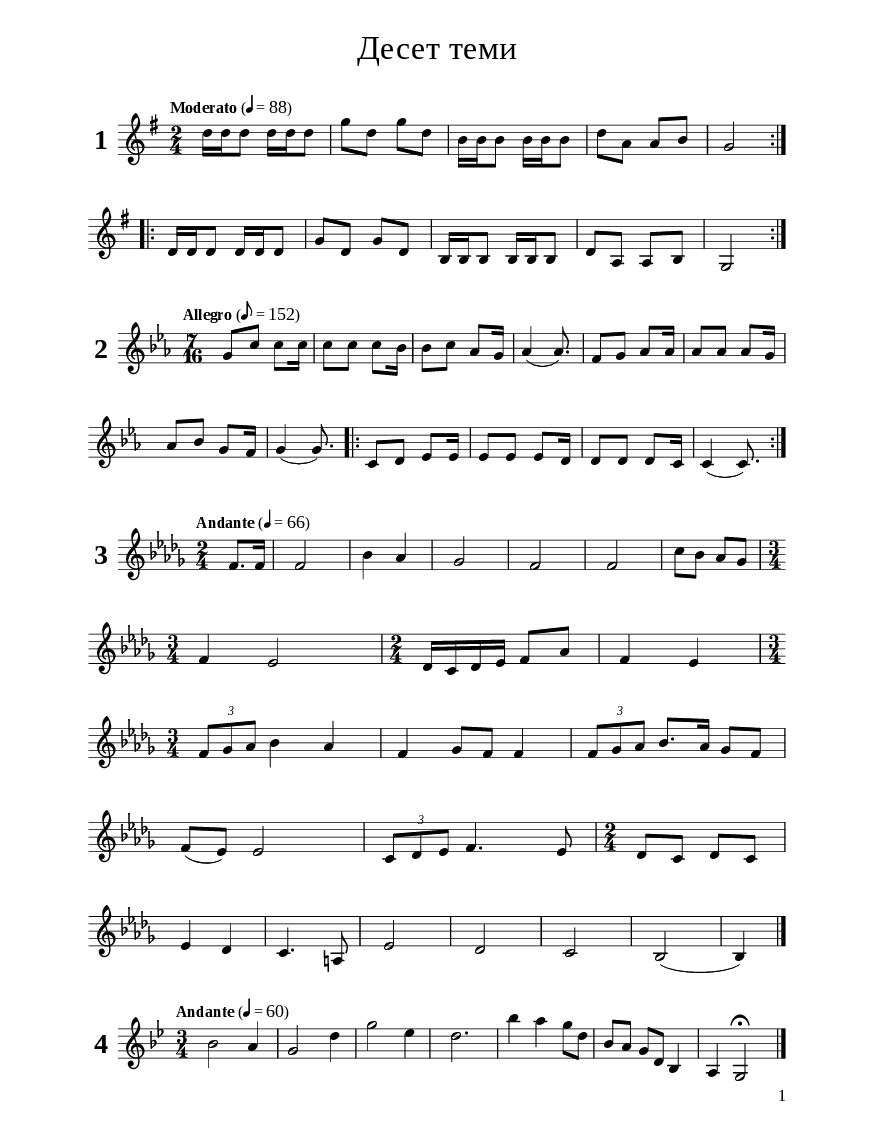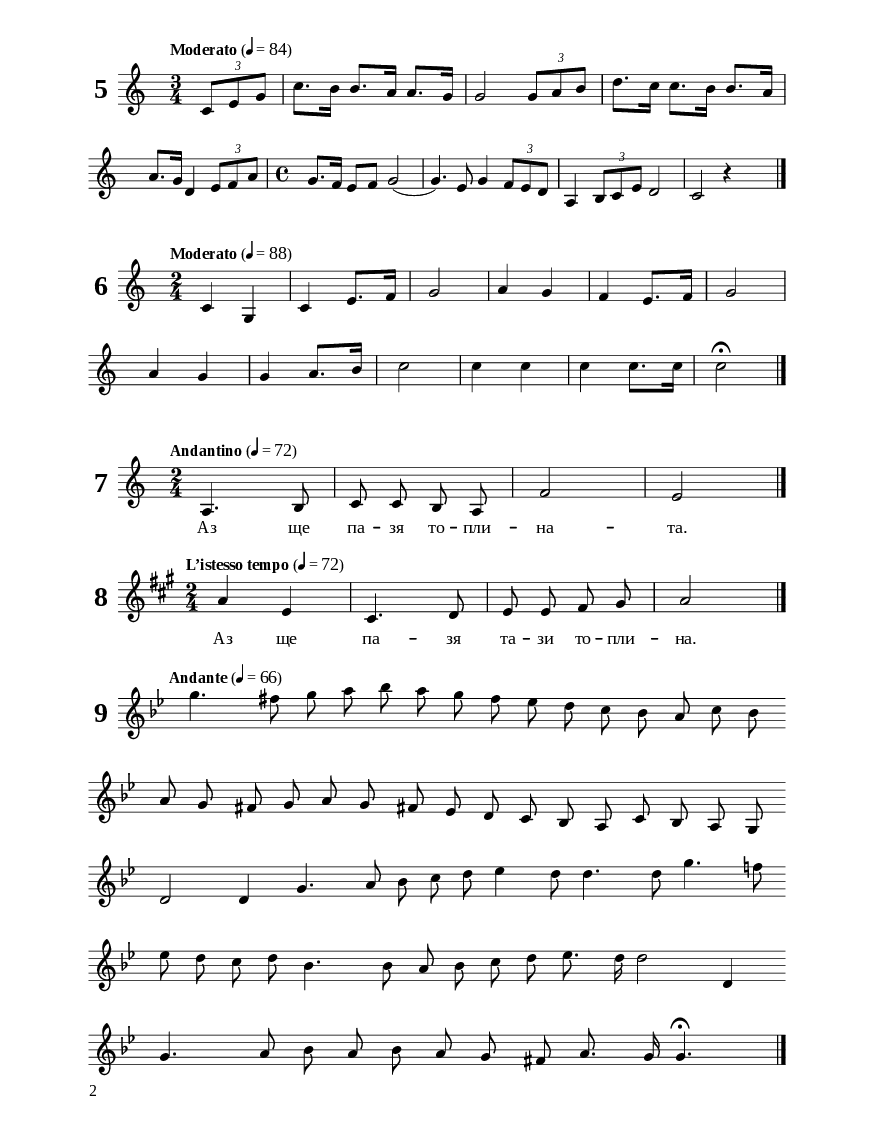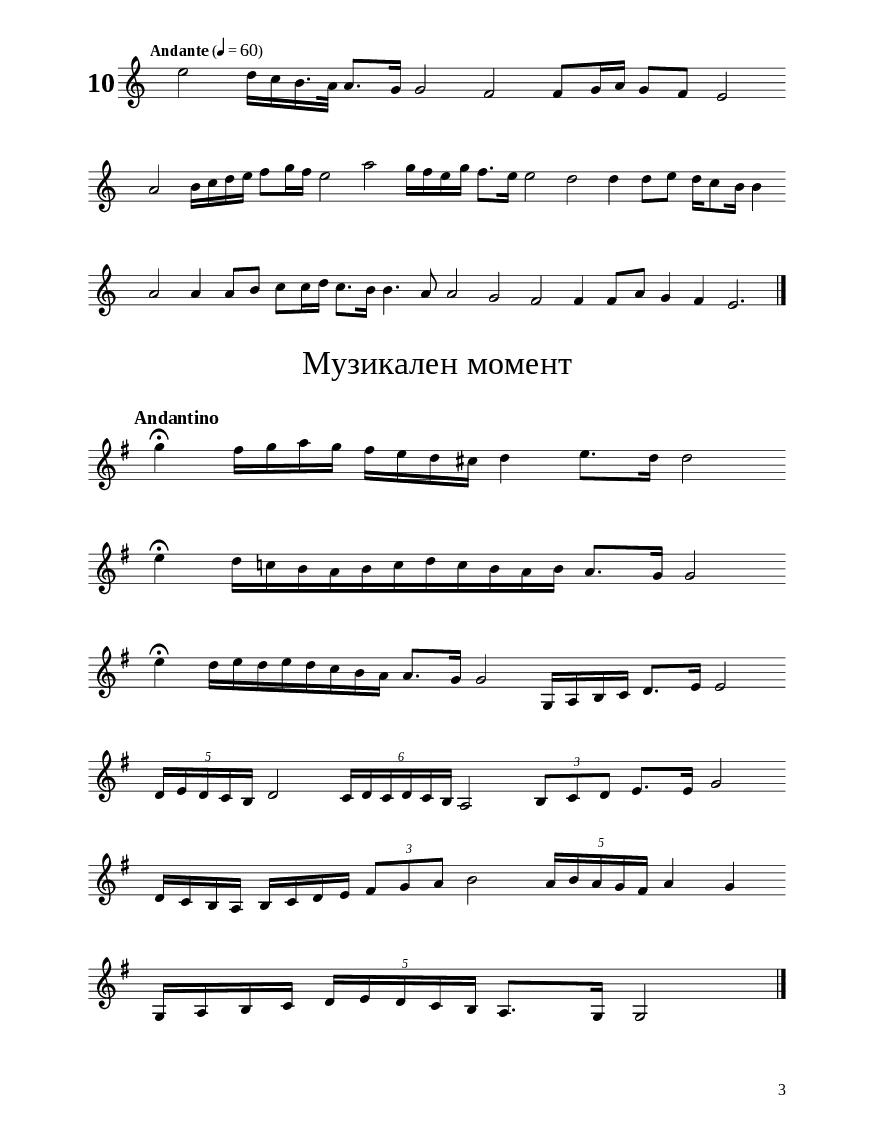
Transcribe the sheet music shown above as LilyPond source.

\version "2.24.2"

% include paper part and global functions
\include "include/globals.ily"
\bookpart {
  \label #'ref182
  \tocItem \markup "Десет теми"
  \paper {
    print-all-headers = ##t
    print-page-number = ##t
    print-first-page-number = ##t

    % put page numbers on the bottom
    oddHeaderMarkup = \markup ""
    evenHeaderMarkup = \markup ""
    oddFooterMarkup = \markup
    \fill-line {
      ""
      \if \should-print-page-number \fromproperty #'page:page-number-string
    }
    evenFooterMarkup = \markup
    \fill-line {
      \if \should-print-page-number \fromproperty #'page:page-number-string
      ""
    }

    left-margin = 1.5\cm
    right-margin = 1.5\cm
    top-margin = 1.6\cm
    bottom-margin = 1.2\cm
    ragged-bottom = ##t % do not spread the staves to fill the whole vertical space

    % change distance between staves
    system-system-spacing =
    #'((basic-distance . 10)
       (minimum-distance . 6)
       (padding . 1)
       (stretchability . 10))

    score-markup-spacing =
    #'((basic-distance . 6)
       (minimum-distance . 6)
       (padding . 1)
       (stretchability . 6))
  }

  \header {
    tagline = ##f
  }
%%%%

  \score {
    %1
        \version "2.24.2"
    \layout {
      indent = 0.5\cm % first line indentation
      ragged-last = ##f % do spread last line to fill the whole space
      \override Staff.BarLine.thick-thickness = #4 %make the end and repeat bars tiner 
      \context {
        \Score
        \omit BarNumber %remove bar numbers
        \override KeySignature.X-offset = #-1.2 %

        
      } % context

      \context {
        % change staff size
        \Staff
        fontSize = #+0 % affects notes size only
        \override StaffSymbol.staff-space = #(magstep -3)
        \override StaffSymbol.thickness = #0.5
        \override BarLine.hair-thickness = #1

        %\override StaffSymbol.ledger-line-thickness = #'(0 . 0)
      }

      \context {
        % adjust space between staff and lyrics and between the two lyric lines
        \Lyrics
        \override VerticalAxisGroup.nonstaff-relatedstaff-spacing = #'(
            (basic-distance . 4.5)
            (padding . 0.5)
        )
        \override VerticalAxisGroup.nonstaff-nonstaff-spacing = #'((minimum-distance . 2))
        includeGraceNotes = ##t
      }
    } % layout


    \new Voice \absolute {
      \clef treble
      \key g \major
      \time 2/4
      \tempoFunc "Moderato" 4 "88"
      \autoBeamOff
      \set Staff.instrumentName = \markup \bold \fontsize #+5 {"1"}


      d''16 [  d''16  d''8 ]  d''16
      [  d''16  d''8 ] | % 2
      g''8 [  d''8 ]  g''8 [  d''8
      ] | % 3
      b'16 [  b'16  b'8 ]  b'16 [
      b'16  b'8 ] | % 4
      d''8 [  a'8 ]  a'8 [  b'8 ] | % 5
      g'2
      \bar ":|.|:"
      \break

      | % 6
      d'16 [  d'16  d'8 ]  d'16 [
      d'16  d'8 ] | % 7
      g'8 [  d'8 ]  g'8 [  d'8 ] | % 8
      b16 [  b16  b8 ]  b16 [  b16
      b8 ] | % 9
      d'8 [  a8 ]  a8 [  b8 ] |
      g2
      \bar ":|."
      | % 11
    }

    %    \addlyrics {}

    \header {
      title = \titleFunc "Десет теми" "Deset temi  –  Zehn Themen"
    }

    \midi{}

  } % score



  \score {
    %2
        \version "2.24.2"
    \layout {
      indent = 0.5\cm % first line indentation
      ragged-last = ##f % do spread last line to fill the whole space
      \override Staff.BarLine.thick-thickness = #4 %make the end and repeat bars tiner 
      \context {
        \Score
        \omit BarNumber %remove bar numbers
        \override KeySignature.X-offset = #-1.2 %

        
      } % context

      \context {
        % change staff size
        \Staff
        fontSize = #+0 % affects notes size only
        \override StaffSymbol.staff-space = #(magstep -3)
        \override StaffSymbol.thickness = #0.5
        \override BarLine.hair-thickness = #1

        %\override StaffSymbol.ledger-line-thickness = #'(0 . 0)
      }

      \context {
        % adjust space between staff and lyrics and between the two lyric lines
        \Lyrics
        \override VerticalAxisGroup.nonstaff-relatedstaff-spacing = #'(
            (basic-distance . 4.5)
            (padding . 0.5)
        )
        \override VerticalAxisGroup.nonstaff-nonstaff-spacing = #'((minimum-distance . 2))
        includeGraceNotes = ##t
      }
    } % layout


    \new Voice \absolute {
      \clef treble
      \key c \minor
      \time 7/16

      \tempoFunc "Allegro" 8 "152"
      \autoBeamOff
      \set Staff.instrumentName = \markup \bold \fontsize #+5 {"2"}

      g'8 [  c''8 ]  c''8 [  c''16 ] | % 12
      c''8 [  c''8 ]  c''8 [  bes'16
      ] | % 13
      bes'8 [  c''8 ]  as'8 [  g'16 ] | % 14
      as'4 (  as'8. ) | % 15
      f'8 [  g'8 ]  as'8 [  as'16 ] | % 16
      as'8 [  as'8 ]  as'8 [  g'16 ] \break | % 17
      as'8 [  bes'8 ]  g'8 [  f'16 ] | % 18
      g'4 (  g'8. ) \bar ".|:"
      | % 19
      c'8 [  d'8 ]  es'8 [  es'16 ] |

      es'8 [  es'8 ]  es'8 [  d'16 ] | % 21
      d'8 [  d'8 ]  d'8 [  c'16 ] | % 22
      c'4 (  c'8. ) |
      \bar ":|."
    }

    %    \addlyrics {}

    \midi{}

  } % score




  \score {
    %3
        \version "2.24.2"
    \layout {
      indent = 0.5\cm % first line indentation
      ragged-last = ##f % do spread last line to fill the whole space
      \override Staff.BarLine.thick-thickness = #4 %make the end and repeat bars tiner 
      \context {
        \Score
        \omit BarNumber %remove bar numbers
        \override KeySignature.X-offset = #-1.2 %

        
      } % context

      \context {
        % change staff size
        \Staff
        fontSize = #+0 % affects notes size only
        \override StaffSymbol.staff-space = #(magstep -3)
        \override StaffSymbol.thickness = #0.5
        \override BarLine.hair-thickness = #1

        %\override StaffSymbol.ledger-line-thickness = #'(0 . 0)
      }

      \context {
        % adjust space between staff and lyrics and between the two lyric lines
        \Lyrics
        \override VerticalAxisGroup.nonstaff-relatedstaff-spacing = #'(
            (basic-distance . 4.5)
            (padding . 0.5)
        )
        \override VerticalAxisGroup.nonstaff-nonstaff-spacing = #'((minimum-distance . 2))
        includeGraceNotes = ##t
      }
    } % layout


    \new Voice \absolute {
      \clef treble
      \key bes \minor
      \time 2/4
      \tempoFunc "Andante" 4 "66"
      \partial 4
      \set Staff.instrumentName = \markup \bold \fontsize #+5 {"3"}

      f'8. f'16 | % 2
      f'2 | % 3
      bes'4  as'4 | % 4
      ges'2 | % 5
      f'2 | % 6
      f'2  | % 7
      c''8  bes'8  as'8  ges'8 \break  | % 8
      \time 3/4  | % 8
      f'4  es'2 | % 9
      \time 2/4  | % 9

      des'16
      c'16 des'16  es'16
      f'8  as'8 |
      f'4 es'4 \break | % 11
      \time 3/4  | % 11
      \times 2/3  {
        f'8 ges'8
        as'8
      }
      bes'4  as'4 | % 12
      f'4  ges'8  [  f'8  ]  f'4 | % 13
      \times 2/3  {
        f'8  ges'8
        as'8
      }
      bes'8.  as'16  ges'8  f'8 \break | % 14
      f'8 ( [  es'8 ) ]  es'2
      | % 15

      \times 2/3  {
        c'8  des'8  es'8
      }
      f'4.  es'8 | % 16
      \time 2/4  | % 16
      des'8  c'8
      des'8  c'8 \break | % 17
      es'4  des'4 | % 18
      c'4.  a8 | % 19
      es'2 |
      des'2 | % 21
      c'2 | % 22
      bes2 ( | bes4 )\bar "|."
    }

    %    \addlyrics {}

    \midi{}

  } % score




  \score {
    %3
        \version "2.24.2"
    \layout {
      indent = 0.5\cm % first line indentation
      ragged-last = ##f % do spread last line to fill the whole space
      \override Staff.BarLine.thick-thickness = #4 %make the end and repeat bars tiner 
      \context {
        \Score
        \omit BarNumber %remove bar numbers
        \override KeySignature.X-offset = #-1.2 %

        
      } % context

      \context {
        % change staff size
        \Staff
        fontSize = #+0 % affects notes size only
        \override StaffSymbol.staff-space = #(magstep -3)
        \override StaffSymbol.thickness = #0.5
        \override BarLine.hair-thickness = #1

        %\override StaffSymbol.ledger-line-thickness = #'(0 . 0)
      }

      \context {
        % adjust space between staff and lyrics and between the two lyric lines
        \Lyrics
        \override VerticalAxisGroup.nonstaff-relatedstaff-spacing = #'(
            (basic-distance . 4.5)
            (padding . 0.5)
        )
        \override VerticalAxisGroup.nonstaff-nonstaff-spacing = #'((minimum-distance . 2))
        includeGraceNotes = ##t
      }
    } % layout


    \new Voice \absolute {
      \clef treble
      \key g \minor
      \time 3/4
      \tempoFunc "Andante" 4 "60"
      \autoBeamOff
      \set Staff.instrumentName = \markup \bold \fontsize #+5 {"4"}

      bes'2  a'4 | % 24
      g'2  d''4 | % 25
      g''2  es''4 | % 26
      d''2. | % 27
      bes''4  a''4  g''8 [  d''8 ] | % 28
      bes'8 [  a'8 ]  g'8 [  d'8 ]
      bes4 | % 29
      a4  g2 ^\fermata \bar "|."
      |
    }

    \midi{}

  } % score



  \score {
    %4
        \version "2.24.2"
    \layout {
      indent = 0.5\cm % first line indentation
      ragged-last = ##f % do spread last line to fill the whole space
      \override Staff.BarLine.thick-thickness = #4 %make the end and repeat bars tiner 
      \context {
        \Score
        \omit BarNumber %remove bar numbers
        \override KeySignature.X-offset = #-1.2 %

        
      } % context

      \context {
        % change staff size
        \Staff
        fontSize = #+0 % affects notes size only
        \override StaffSymbol.staff-space = #(magstep -3)
        \override StaffSymbol.thickness = #0.5
        \override BarLine.hair-thickness = #1

        %\override StaffSymbol.ledger-line-thickness = #'(0 . 0)
      }

      \context {
        % adjust space between staff and lyrics and between the two lyric lines
        \Lyrics
        \override VerticalAxisGroup.nonstaff-relatedstaff-spacing = #'(
            (basic-distance . 4.5)
            (padding . 0.5)
        )
        \override VerticalAxisGroup.nonstaff-nonstaff-spacing = #'((minimum-distance . 2))
        includeGraceNotes = ##t
      }
    } % layout


    \new Voice \absolute {
      \set Staff.instrumentName = \markup \bold \fontsize #+5 {"5"}
      \key c \major
      \time 3/4
      \tempoFunc "Moderato" 4 "84"
      \once \omit TupletBracket
      \partial 4
      \times 2/3  {
        c'8 [  e'8  g'8 ]
      } | % 31
      c''8. [  b'16 ]  b'8. [  a'16 ]
      a'8. [  g'16 ] | % 32
      g'2 \once \omit TupletBracket
      \times 2/3  {
        g'8 [  a'8  b'8 ]
      }
      | % 33
      d''8. [  c''16 ]  c''8. [  b'16
      ]  b'8. [  a'16 ] \break | % 34
      a'8. [  g'16 ]  d'4 \once \omit TupletBracket
      \times 2/3  {
        e'8 [  f'8  a'8 ]
      }
      | % 35
      \time 4/4  | % 35
      g'8. [  f'16 ]  e'8 [  f'8 ]  g'2
      ( | % 36
      g'4. )  e'8  g'4 \once \omit TupletBracket
      \times 2/3  {
        f'8 [  e'8  d'8 ]
      }
      | % 37
      a4 \once \omit TupletBracket
      \times 2/3  {
        b8 [  c'8  e'8 ]
      }
      d'2 | % 38
      c'2 r4 s4 \bar "|."
      | % 39
    }

    %    \addlyrics {}

    \midi{}

  } % score



  \score {
    %5
        \version "2.24.2"
    \layout {
      indent = 0.5\cm % first line indentation
      ragged-last = ##f % do spread last line to fill the whole space
      \override Staff.BarLine.thick-thickness = #4 %make the end and repeat bars tiner 
      \context {
        \Score
        \omit BarNumber %remove bar numbers
        \override KeySignature.X-offset = #-1.2 %

        
      } % context

      \context {
        % change staff size
        \Staff
        fontSize = #+0 % affects notes size only
        \override StaffSymbol.staff-space = #(magstep -3)
        \override StaffSymbol.thickness = #0.5
        \override BarLine.hair-thickness = #1

        %\override StaffSymbol.ledger-line-thickness = #'(0 . 0)
      }

      \context {
        % adjust space between staff and lyrics and between the two lyric lines
        \Lyrics
        \override VerticalAxisGroup.nonstaff-relatedstaff-spacing = #'(
            (basic-distance . 4.5)
            (padding . 0.5)
        )
        \override VerticalAxisGroup.nonstaff-nonstaff-spacing = #'((minimum-distance . 2))
        includeGraceNotes = ##t
      }
    } % layout


    \new Voice \absolute {
      \set Staff.instrumentName = \markup \bold \fontsize #+5 {"6"}
      \key c \major
      \time 2/4
      \tempoFunc "Moderato" 4 "88"
      \autoBeamOff
      c'4  g4 |
      c'4  e'8. [  f'16 ] | % 41
      g'2 | % 42
      a'4  g'4 | % 43
      f'4  e'8. [  f'16 ] | % 44
      g'2 \break | % 45
      a'4  g'4 | % 46
      g'4  a'8. [  b'16 ] | % 47
      c''2 | % 48
      c''4  c''4 | % 49
      c''4  c''8. [  c''16 ] |
      c''2\fermata \bar "|."

    }

    %    \addlyrics {}

    \midi{}

  } % score



  \score {
    %6
        \version "2.24.2"
    \layout {
      indent = 0.5\cm % first line indentation
      ragged-last = ##f % do spread last line to fill the whole space
      \override Staff.BarLine.thick-thickness = #4 %make the end and repeat bars tiner 
      \context {
        \Score
        \omit BarNumber %remove bar numbers
        \override KeySignature.X-offset = #-1.2 %

        
      } % context

      \context {
        % change staff size
        \Staff
        fontSize = #+0 % affects notes size only
        \override StaffSymbol.staff-space = #(magstep -3)
        \override StaffSymbol.thickness = #0.5
        \override BarLine.hair-thickness = #1

        %\override StaffSymbol.ledger-line-thickness = #'(0 . 0)
      }

      \context {
        % adjust space between staff and lyrics and between the two lyric lines
        \Lyrics
        \override VerticalAxisGroup.nonstaff-relatedstaff-spacing = #'(
            (basic-distance . 4.5)
            (padding . 0.5)
        )
        \override VerticalAxisGroup.nonstaff-nonstaff-spacing = #'((minimum-distance . 2))
        includeGraceNotes = ##t
      }
    } % layout


    \new Voice \absolute {
      \set Staff.instrumentName = \markup \bold \fontsize #+5 {"7"}
      \key a \minor
      \time 2/4
      \tempoFunc "Andantino" 4 "72"
      \autoBeamOff
      a4. b8|
      c'8  c'8  b8  a8
      f'2 | % 54
      e'2 \bar "|."
      \break | % 55
    }

    \addlyrics {
      Аз ще па -- зя то -- пли -- на -- та.
    }

    \midi{}

  } % score


  \score {
    %7
        \version "2.24.2"
    \layout {
      indent = 0.5\cm % first line indentation
      ragged-last = ##f % do spread last line to fill the whole space
      \override Staff.BarLine.thick-thickness = #4 %make the end and repeat bars tiner 
      \context {
        \Score
        \omit BarNumber %remove bar numbers
        \override KeySignature.X-offset = #-1.2 %

        
      } % context

      \context {
        % change staff size
        \Staff
        fontSize = #+0 % affects notes size only
        \override StaffSymbol.staff-space = #(magstep -3)
        \override StaffSymbol.thickness = #0.5
        \override BarLine.hair-thickness = #1

        %\override StaffSymbol.ledger-line-thickness = #'(0 . 0)
      }

      \context {
        % adjust space between staff and lyrics and between the two lyric lines
        \Lyrics
        \override VerticalAxisGroup.nonstaff-relatedstaff-spacing = #'(
            (basic-distance . 4.5)
            (padding . 0.5)
        )
        \override VerticalAxisGroup.nonstaff-nonstaff-spacing = #'((minimum-distance . 2))
        includeGraceNotes = ##t
      }
    } % layout


    \new Voice \absolute {
      \set Staff.instrumentName = \markup \bold \fontsize #+5 {"8"}
      \key a \major
      \time 2/4
      \tempoFunc "L’istesso tempo" 4 "72"
      \autoBeamOff
      a'4  e'4 | % 56
      cis'4.  d'8
      e'8   e'8   fis'8  gis'8 | % 58
      a'2 \bar "|."
      \break | % 59
    }

    \addlyrics {
      Аз ще па -- зя та -- зи то -- пли -- на.
    }

    \midi{}

  } % score



  \score {
    %8
        \version "2.24.2"
    \layout {
      indent = 0.5\cm % first line indentation
      ragged-last = ##f % do spread last line to fill the whole space
      \override Staff.BarLine.thick-thickness = #4 %make the end and repeat bars tiner 
      \context {
        \Score
        \omit BarNumber %remove bar numbers
        \override KeySignature.X-offset = #-1.2 %

        
      } % context

      \context {
        % change staff size
        \Staff
        fontSize = #+0 % affects notes size only
        \override StaffSymbol.staff-space = #(magstep -3)
        \override StaffSymbol.thickness = #0.5
        \override BarLine.hair-thickness = #1

        %\override StaffSymbol.ledger-line-thickness = #'(0 . 0)
      }

      \context {
        % adjust space between staff and lyrics and between the two lyric lines
        \Lyrics
        \override VerticalAxisGroup.nonstaff-relatedstaff-spacing = #'(
            (basic-distance . 4.5)
            (padding . 0.5)
        )
        \override VerticalAxisGroup.nonstaff-nonstaff-spacing = #'((minimum-distance . 2))
        includeGraceNotes = ##t
      }
    } % layout


    \new Voice \absolute {
      \set Staff.instrumentName = \markup \bold \fontsize #+5 {"9"}
      \key g \minor
      \omit Score.TimeSignature
      \cadenzaOn % allows custom bar lines
      \tempoFunc "Andante" 4 "66"

      g''4.fis''8 g''
      a'' bes'' a'' g''
      fis'' es'' d'' c''
      bes' a' c'' bes'  \break
      a' g' fis' g'
      a' g' fis'! es'
      d' c' bes a
      c' bes a g  \break
      d'2 d'4  g'4. a'8
      bes'8 c''8 d''8 es''4
      d''8 d''4. d''8
      g''4. f''8 \break
      es''8 d''8  c''8 d''8 bes'4.bes'8
      a'8 bes'8 c''8 d''8
      es''8. d''16 d''2 d'4 \break
      g'4.  a'8  bes'  a'
      bes' a'  g' fis'!
      a'8. g'16
      g'4.\fermata
      \bar "|." \break % 75
    }
    \midi{}
  } % score

  \pageBreak

  \score {
    %9
        \version "2.24.2"
    \layout {
      indent = 0.5\cm % first line indentation
      ragged-last = ##f % do spread last line to fill the whole space
      \override Staff.BarLine.thick-thickness = #4 %make the end and repeat bars tiner 
      \context {
        \Score
        \omit BarNumber %remove bar numbers
        \override KeySignature.X-offset = #-1.2 %

        
      } % context

      \context {
        % change staff size
        \Staff
        fontSize = #+0 % affects notes size only
        \override StaffSymbol.staff-space = #(magstep -3)
        \override StaffSymbol.thickness = #0.5
        \override BarLine.hair-thickness = #1

        %\override StaffSymbol.ledger-line-thickness = #'(0 . 0)
      }

      \context {
        % adjust space between staff and lyrics and between the two lyric lines
        \Lyrics
        \override VerticalAxisGroup.nonstaff-relatedstaff-spacing = #'(
            (basic-distance . 4.5)
            (padding . 0.5)
        )
        \override VerticalAxisGroup.nonstaff-nonstaff-spacing = #'((minimum-distance . 2))
        includeGraceNotes = ##t
      }
    } % layout


    \new Voice \absolute {
      \set Staff.instrumentName = \markup \bold \fontsize #+5 {"10"}
      \key a \minor
      \omit Score.TimeSignature
      \cadenzaOn % allows custom bar lines
      \tempoFunc "Andante" 4 "60"
      e''2d''16 [c''16b'16.
      a'32 ]
      a'8. [ g'16 ] g'2
      f'2  f'8 [  g'16  a'16 ] % 78
      g'8 [  f'8 ]  e'2 \break  % 79
      a'2b'16 [c''16d''16
      e''16 ]
      f''8 [g''16f''16 ]e''2
      a''2g''16 [f''16e''16
      g''16 ]  % 82
      f''8. [e''16 ] e''2
      d''2d''4  % 84
      d''8 [e''8 ]d''16 [c''8
      b'16 ] b'4 \break
      a'2  a'4  % 86
      a'8 [  b'8 ]c''8 [c''16
      d''16 ]c''8. [b'16 ]  % 87
      b'4. a'8  a'2 g'2  % 89
      f'2  f'4
      f'8 [ a'8 ]  g'4  f'4  % 91
      e'2. \bar "|."
    }
    \midi{}
  } % score


  \label #'ref183
  \tocItem \markup "Музикален момент"
  \score {
    \include "include/score-layout.ily"
    \new Voice \absolute {
      \clef treble
      \key g \major
      \omit Score.TimeSignature
      \cadenzaOn % allows custom bar lines
      \tempo "Andantino"
      g''4 \fermata fis''16 [g''16 a''16 g''16 ] fis''16 [e''16 d''16cis''16 ]
      d''4e''8. [d''16 ] d''2 \break
      e''4 \fermata d''16 [c''16 b'16 a'16 b'16 c''16 d''16 c''16
      b'16  a'16  b'16 ]

      a'8. [  g'16 ]  g'2 \break % 96
      e''4 \fermata d''16 [e''16 d''16
      e''16 d''16 c''16 b'16
      a'16 ]  % 97
      a'8. [  g'16 ]  g'2 % 98
      g16 [  a16  b16  c'16 ]  d'8. [
      e'16 ]  e'2  \break
      \once \omit TupletBracket
      \times 4/5  {
        d'16 [  e'16  d'16  c'16  b16
        ]
      }
      d'2
      \once \omit TupletBracket
      \times 4/6  {
        c'16 [  d'16  c'16  d'16  c'16
        b16 ]
      }
      a2 % 101
      \once \omit TupletBracket
      \times 2/3  {
        b8 [  c'8  d'8 ]
      }
      e'8. [  e'16 ]  g'2 \break
      d'16 [  c'16  b16  a16 ]  b16 [
      c'16  d'16  e'16 ] \once \omit TupletBracket
      \times 2/3  {
        fis'8 [  g'8  a'8 ]
      }
      b'2 \once \omit TupletBracket
      \times 4/5  {
        a'16 [  b'16  a'16  g'16
        fis'16 ]
      }
      a'4  g'4 \break
      g16 [  a16  b16  c'16 ] \once \omit
      TupletBracket
      \times 4/5  {
        d'16 [  e'16  d'16  c'16  b16
        ]
      }
      a8. [ g16]  % 105
      g2 \bar "|."
    }

    \addlyrics {}

    \header {
      title = \titleFunc "Музикален момент" "Zaglavie"
    }

    \midi{}

  } % score


} % bookpart

% Più mosso
%
